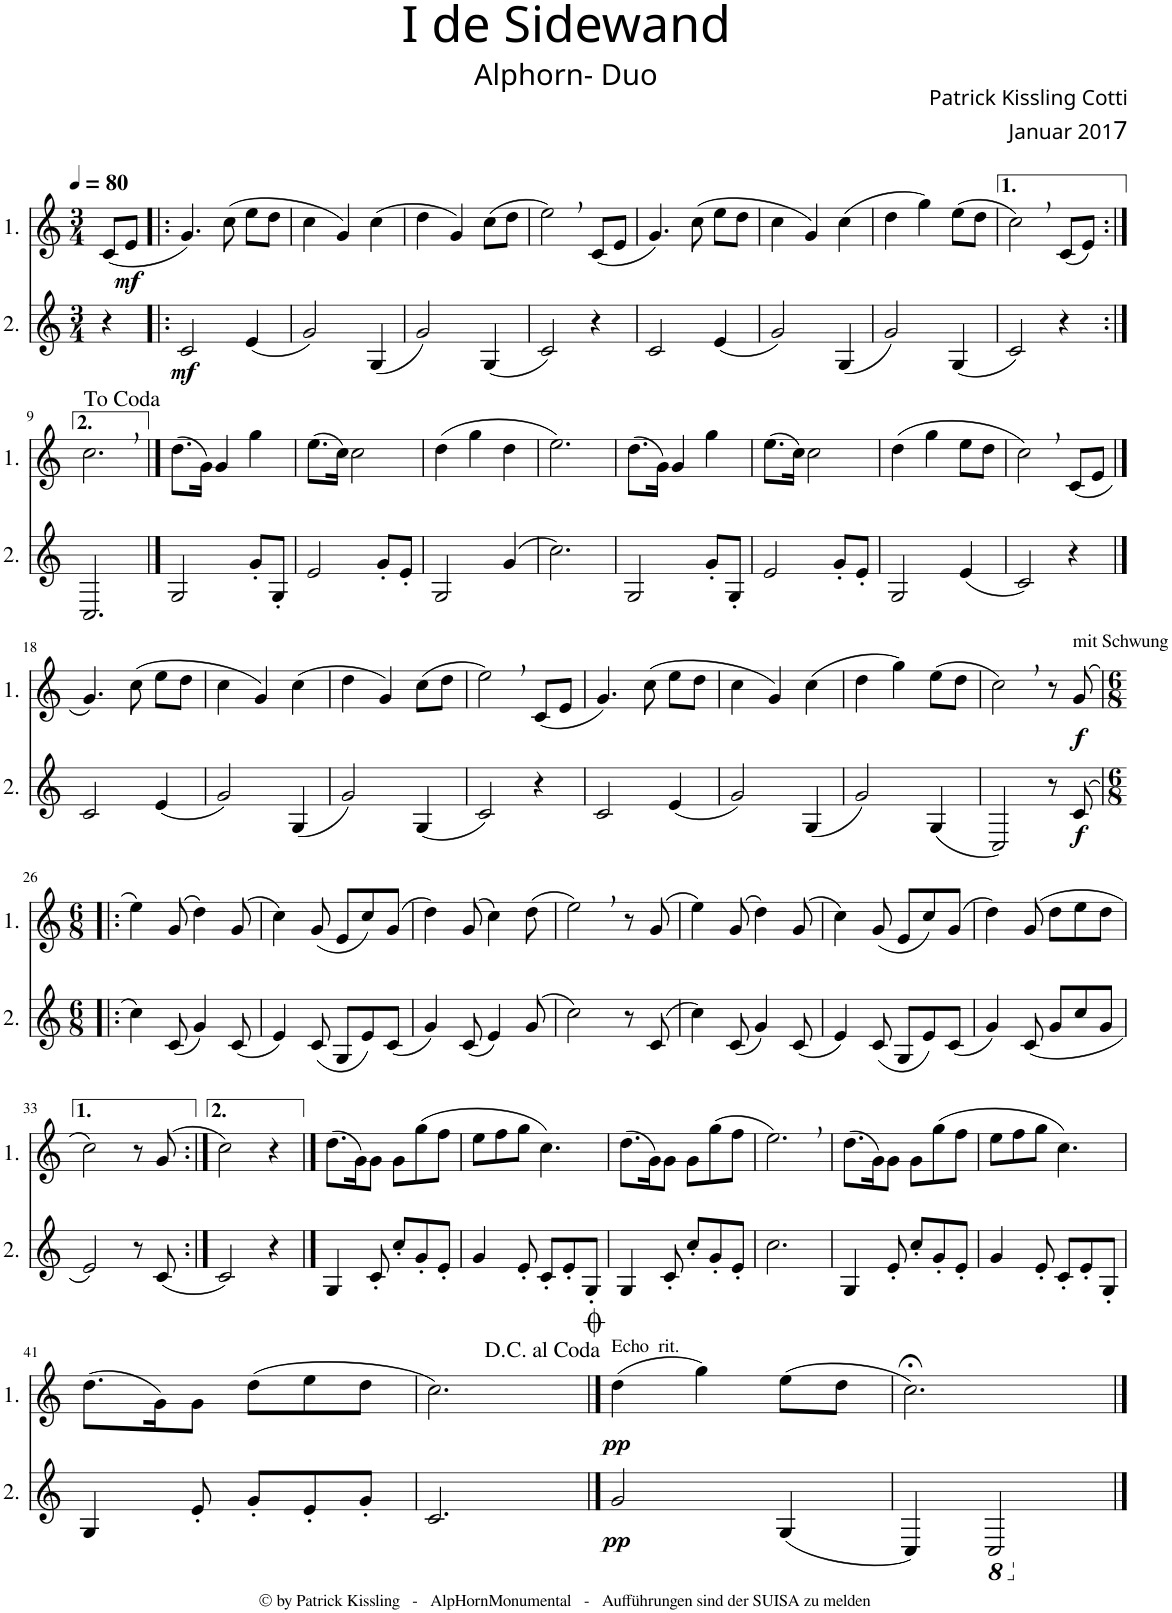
**kern	**dynam	**kern	**dynam
*part2	*part2	*part1	*part1
*staff2	*staff2	*staff1	*staff1
*I"2.	*	*I"1.	*
*clefG2	*	*clefG2	*
*Trd4c7	*	*Trd4c7	*
*k[]	*	*k[]	*
*M3/4	*	*M3/4	*
*MM80	*	*MM80	*
=	=	=	=
4r	.	(8c/L	.
!	!	!	!LO:DY:b
.	.	8e/J	mf
=1!|:	=1!|:	=1!|:	=1!|:
!	!LO:DY:b	!	!
2c/	mf	4.g/)	.
.	.	(8cc\	.
(4e/	.	8ee\L	.
.	.	8dd\J	.
=2	=2	=2	=2
2g/)	.	4cc\	.
.	.	4g/)	.
(4G/	.	(4cc\	.
=3	=3	=3	=3
2g/)	.	4dd\	.
.	.	4g/)	.
(4G/	.	(8cc\L	.
.	.	8dd\J	.
=4	=4	=4	=4
2c/)	.	2ee,\)	.
4r	.	(8c/L	.
.	.	8e/J	.
=5	=5	=5	=5
2c/	.	4.g/)	.
.	.	(8cc\	.
(4e/	.	8ee\L	.
.	.	8dd\J	.
=6	=6	=6	=6
2g/)	.	4cc\	.
.	.	4g/)	.
(4G/	.	(4cc\	.
=7	=7	=7	=7
2g/)	.	4dd\	.
.	.	4gg\)	.
(4G/	.	(8ee\L	.
.	.	8dd\J	.
=8	=8	=8	=8
2c/)	.	2cc,\)	.
4r	.	(8c/L	.
.	.	8e/J)	.
!!LO:LB:g=z
=9:|!	=9:|!	=9:|!	=9:|!
2.C/	.	2.cc,\	.
==10	==10	==10	==10
2G/	.	(8.dd\L	.
.	.	16g\Jk)	.
.	.	4g/	.
8g'/L	.	4gg\	.
8G'/J	.	.	.
=11	=11	=11	=11
2e/	.	(8.ee\L	.
.	.	16cc\Jk)	.
.	.	2cc\	.
8g'/L	.	.	.
8e'/J	.	.	.
=12	=12	=12	=12
2G/	.	(4dd\	.
.	.	4gg\	.
(4g/	.	4dd\	.
=13	=13	=13	=13
2.cc\)	.	2.ee\)	.
=14	=14	=14	=14
2G/	.	(8.dd\L	.
.	.	16g\Jk)	.
.	.	4g/	.
8g'/L	.	4gg\	.
8G'/J	.	.	.
=15	=15	=15	=15
2e/	.	(8.ee\L	.
.	.	16cc\Jk)	.
.	.	2cc\	.
8g'/L	.	.	.
8e'/J	.	.	.
=16	=16	=16	=16
2G/	.	(4dd\	.
.	.	4gg\	.
(4e/	.	8ee\L	.
.	.	8dd\J	.
=17	=17	=17	=17
2c/)	.	2cc,\)	.
4r	.	(8c/L	.
.	.	8e/J	.
!!LO:LB:g=z
==18	==18	==18	==18
2c/	.	4.g/)	.
.	.	(8cc\	.
(4e/	.	8ee\L	.
.	.	8dd\J	.
=19	=19	=19	=19
2g/)	.	4cc\	.
.	.	4g/)	.
(4G/	.	(4cc\	.
=20	=20	=20	=20
2g/)	.	4dd\	.
.	.	4g/)	.
(4G/	.	(8cc\L	.
.	.	8dd\J	.
=21	=21	=21	=21
2c/)	.	2ee,\)	.
4r	.	(8c/L	.
.	.	8e/J	.
=22	=22	=22	=22
2c/	.	4.g/)	.
.	.	(8cc\	.
(4e/	.	8ee\L	.
.	.	8dd\J	.
=23	=23	=23	=23
2g/)	.	4cc\	.
.	.	4g/)	.
(4G/	.	(4cc\	.
=24	=24	=24	=24
2g/)	.	4dd\	.
.	.	4gg\)	.
(4G/	.	(8ee\L	.
.	.	8dd\J	.
=25	=25	=25	=25
2C/)	.	2cc,\)	.
8r	.	8r	.
!	!	!LO:TX:a:t=mit Schwung	!
!	!LO:DY:b	!	!LO:DY:b
(8c/	f	(8g/	f
!!LO:LB:g=z
=26!|:	=26!|:	=26!|:	=26!|:
*M6/8	*	*M6/8	*
4cc\)	.	4ee\)	.
(8c/	.	(8g/	.
4g/)	.	4dd\)	.
(8c/	.	(8g/	.
=27	=27	=27	=27
4e/)	.	4cc\)	.
(8c/	.	(8g/	.
8G/L	.	8e/L	.
8e/)	.	8cc/)	.
(8c/J	.	(8g/J	.
=28	=28	=28	=28
4g/)	.	4dd\)	.
(8c/	.	(8g/	.
4e/)	.	4cc\)	.
(8g/	.	(8dd\	.
=29	=29	=29	=29
2cc\)	.	2ee,\)	.
8r	.	8r	.
(8c/	.	(8g/	.
=30	=30	=30	=30
4cc\)	.	4ee\)	.
(8c/	.	(8g/	.
4g/)	.	4dd\)	.
(8c/	.	(8g/	.
=31	=31	=31	=31
4e/)	.	4cc\)	.
(8c/	.	(8g/	.
8G/L	.	8e/L	.
8e/)	.	8cc/)	.
(8c/J	.	(8g/J	.
=32	=32	=32	=32
4g/)	.	4dd\)	.
(8c/	.	(8g/	.
8g/L	.	8dd\L	.
8cc/	.	8ee\	.
8g/J	.	8dd\J	.
!!LO:LB:g=z
=33	=33	=33	=33
2e/)	.	2cc\)	.
8r	.	8r	.
(8c/	.	(8g/	.
=34:|!	=34:|!	=34:|!	=34:|!
2c/)	.	2cc\)	.
4r	.	4r	.
==35	==35	==35	==35
4G/	.	(8.dd\L	.
.	.	16g\K)	.
8c'/	.	8g\J	.
8cc'/L	.	8g\L	.
8g'/	.	(8gg\	.
8e'/J	.	8ff\J	.
=36	=36	=36	=36
4g/	.	8ee\L	.
.	.	8ff\	.
8e'/	.	8gg\J	.
8c'/L	.	4.cc\)	.
8e'/	.	.	.
8G'/J	.	.	.
=37	=37	=37	=37
4G/	.	(8.dd\L	.
.	.	16g\K)	.
8c'/	.	8g\J	.
8cc'/L	.	8g\L	.
8g'/	.	(8gg\	.
8e'/J	.	8ff\J	.
=38	=38	=38	=38
2.cc\	.	2.ee,\)	.
=39	=39	=39	=39
4G/	.	(8.dd\L	.
.	.	16g\K)	.
8e'/	.	8g\J	.
8cc'/L	.	8g\L	.
8g'/	.	(8gg\	.
8e'/J	.	8ff\J	.
=40	=40	=40	=40
4g/	.	8ee\L	.
.	.	8ff\	.
8e'/	.	8gg\J	.
8c'/L	.	4.cc\)	.
8e'/	.	.	.
8G'/J	.	.	.
!!LO:LB:g=z
=41	=41	=41	=41
4G/	.	(8.dd\L	.
.	.	16g\K)	.
8e'/	.	8g\J	.
8g'/L	.	(8dd\L	.
8e'/	.	8ee\	.
8g'/J	.	8dd\J	.
=42	=42	=42	=42
2.c/	.	2.cc\)	.
==43	==43	==43	==43
!	!	!LO:TX:a:t=Echo  rit.	!
!	!LO:DY:b	!	!LO:DY:b
2g/	pp	(4dd\	pp
.	.	4gg\)	.
(4G/	.	(8ee\L	.
.	.	8dd\J	.
=44	=44	=44	=44
4C/)	.	2.cc;<\)	.
*8ba	*	*	*
2CC/	.	.	.
*X8ba	*	*	*
==	==	==	==
*-	*-	*-	*-
